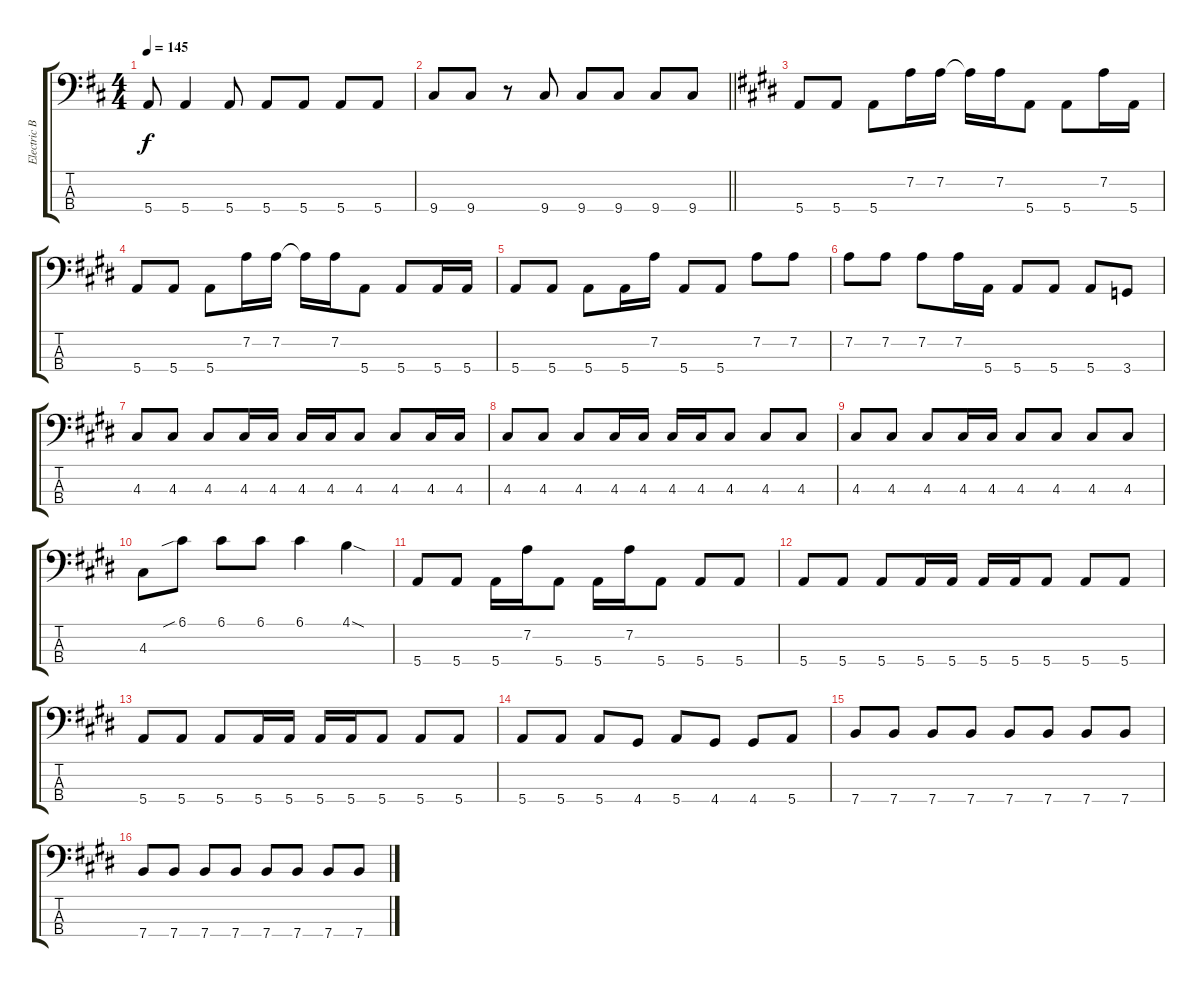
\track ("Electric Bass" "Electric B") {instrument electricbassfinger}
\staff {score tabs}
\tuning (G2 D2 A1 E1) {hide}
\ts (4 4)
\tempo 145
\clef f4
\ks d
5.4.8{dy f} 5.4.4 5.4.8 5.4.8 5.4.8 5.4.8 5.4.8 |
\barLineRight lightlight
9.4.8 9.4.8 r.8 9.4.8 9.4.8 9.4.8 9.4.8 9.4.8 |
\ks e
5.4.8 5.4.8 5.4.8 7.2.16 7.2.16 7.2{t}.16 7.2.16 5.4.8 5.4.8 7.2.16 5.4.16 |
5.4.8 5.4.8 5.4.8 7.2.16 7.2.16 7.2{t}.16 7.2.16 5.4.8 5.4.8 5.4.16 5.4.16 |
5.4.8 5.4.8 5.4.8 5.4.16 7.2.16 5.4.8 5.4.8 7.2.8 7.2.8 |
7.2.8 7.2.8 7.2.8 7.2.16 5.4.16 5.4.8 5.4.8 5.4.8 3.4.8 |
4.3.8 4.3.8 4.3.8 4.3.16 4.3.16 4.3.16 4.3.16 4.3.8 4.3.8 4.3.16 4.3.16 |
4.3.8 4.3.8 4.3.8 4.3.16 4.3.16 4.3.16 4.3.16 4.3.8 4.3.8 4.3.8 |
4.3.8 4.3.8 4.3.8 4.3.16 4.3.16 4.3.8 4.3.8 4.3.8 4.3.8 |
4.3.8 6.1{sib}.8 6.1.8 6.1.8 6.1.4 4.1{sod}.4 |
5.4.8 5.4.8 5.4.16 7.2.16 5.4.8 5.4.16 7.2.16 5.4.8 5.4.8 5.4.8 |
5.4.8 5.4.8 5.4.8 5.4.16 5.4.16 5.4.16 5.4.16 5.4.8 5.4.8 5.4.8 |
5.4.8 5.4.8 5.4.8 5.4.16 5.4.16 5.4.16 5.4.16 5.4.8 5.4.8 5.4.8 |
5.4.8 5.4.8 5.4.8 4.4.8 5.4.8 4.4.8 4.4.8 5.4.8 |
7.4.8 7.4.8 7.4.8 7.4.8 7.4.8 7.4.8 7.4.8 7.4.8 |
7.4.8 7.4.8 7.4.8 7.4.8 7.4.8 7.4.8 7.4.8 7.4.8
